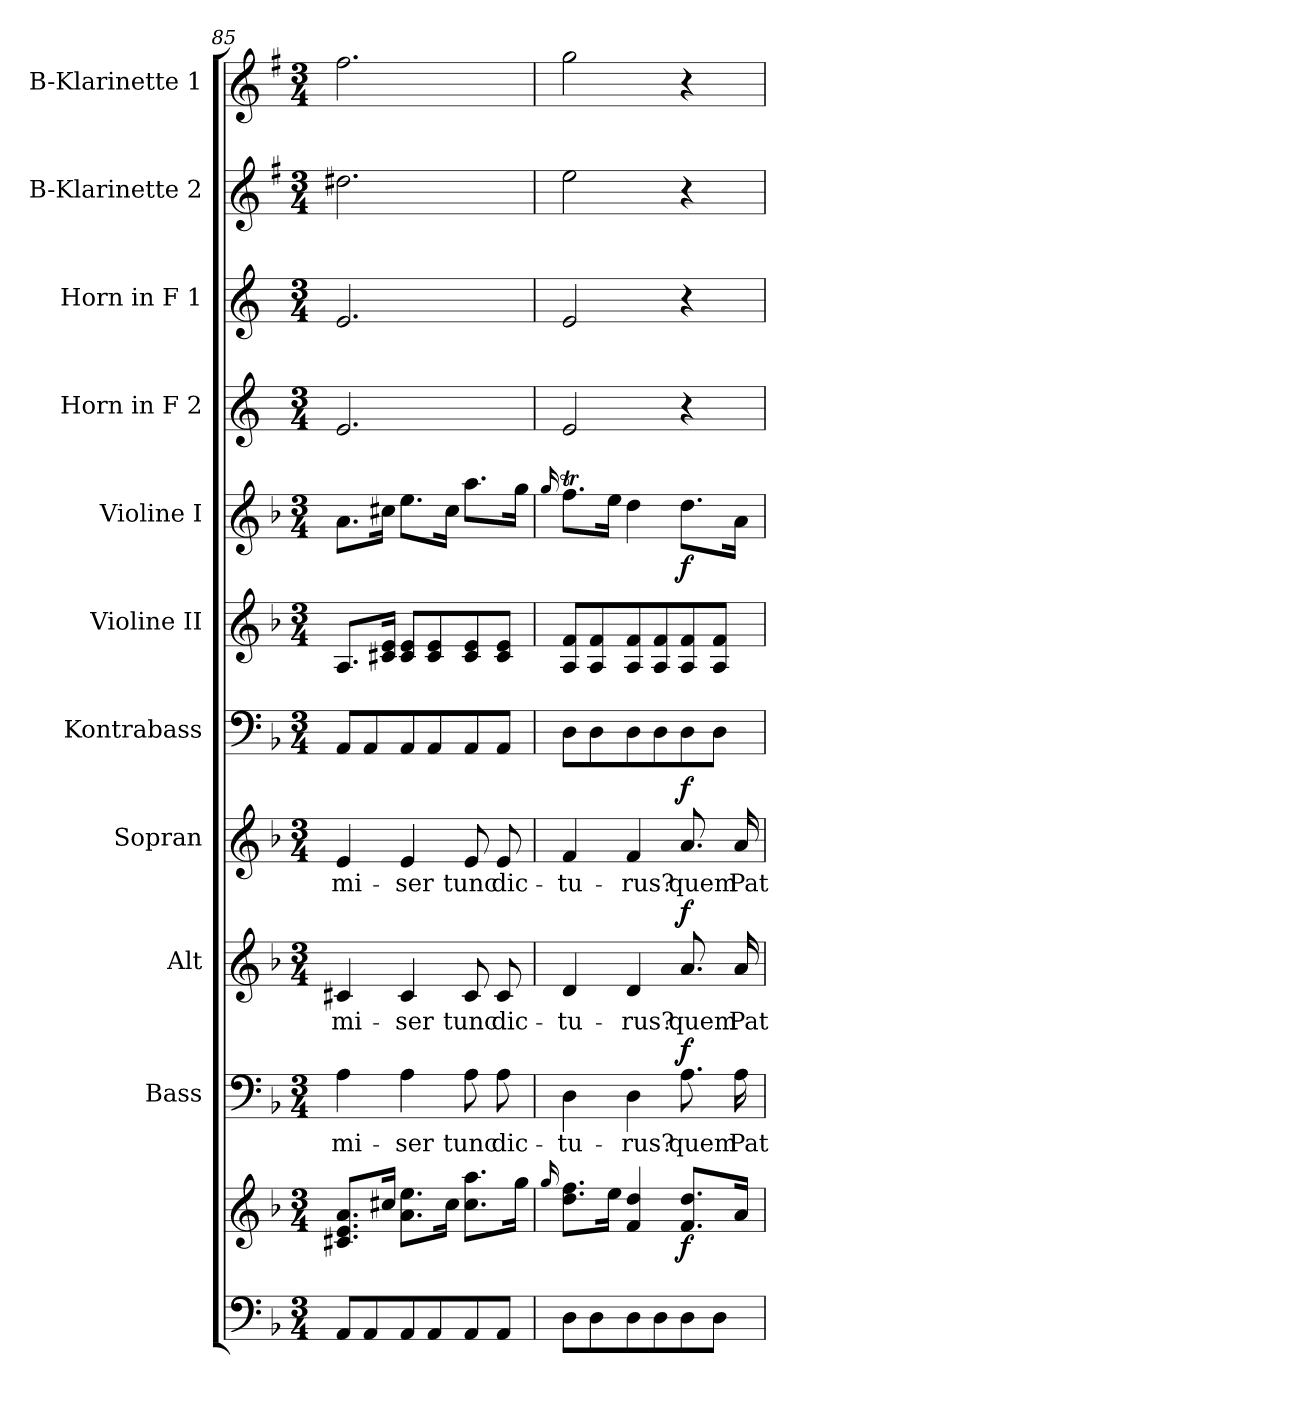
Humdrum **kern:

**kern	**kern	**dynam	**kern	**text	**dynam	**kern	**text	**dynam	**kern	**text	**dynam	**kern	**kern	**kern	**dynam	**kern	**kern	**kern	**kern
*part11	*part11	*part11	*part10	*part10	*part10	*part9	*part9	*part9	*part8	*part8	*part8	*part7	*part6	*part5	*part5	*part4	*part3	*part2	*part1
*staff12	*staff11	*staff11/12	*staff10	*staff10	*staff10	*staff9	*staff9	*staff9	*staff8	*staff8	*staff8	*staff7	*staff6	*staff5	*staff5	*staff4	*staff3	*staff2	*staff1
*	*	*	*I"Bass	*	*	*I"Alt	*	*	*I"Sopran	*	*	*I"Kontrabass	*I"Violine II	*I"Violine I	*	*I"Horn in F 2	*I"Horn in F 1	*I"B-Klarinette 2	*I"B-Klarinette 1
*	*	*	*I'B.	*	*	*I'A.	*	*	*I'S.	*	*	*I'Kb.	*I'Vl. II	*I'Vl. I	*	*	*	*I'B Kl. 2	*I'B Kl. 1
!!LO:PB:g=z
*clefF4	*clefG2	*	*clefF4	*	*	*clefG2	*	*	*clefG2	*	*	*clefF4	*clefG2	*clefG2	*	*clefG2	*clefG2	*clefG2	*clefG2
*	*	*	*	*	*	*	*	*	*	*	*	*ITrd7c12	*	*	*	*ITrd4c7	*ITrd4c7	*ITrd1c2	*ITrd1c2
*k[b-]	*k[b-]	*	*k[b-]	*	*	*k[b-]	*	*	*k[b-]	*	*	*k[b-]	*k[b-]	*k[b-]	*	*k[b-]	*k[b-]	*k[b-]	*k[b-]
*F:	*F:	*	*F:	*	*	*F:	*	*	*F:	*	*	*F:	*F:	*F:	*	*F:	*F:	*F:	*F:
*M3/4	*M3/4	*	*M3/4	*	*	*M3/4	*	*	*M3/4	*	*	*M3/4	*M3/4	*M3/4	*	*M3/4	*M3/4	*M3/4	*M3/4
=85	=85	=85	=85	=85	=85	=85	=85	=85	=85	=85	=85	=85	=85	=85	=85	=85	=85	=85	=85
!	!	!	!	!LO:LY:b	!	!	!LO:LY:b	!	!	!LO:LY:b	!	!	!	!	!	!	!	!	!
8AA/L	8.c#X/ 8.e/ 8.a/L	.	4A\	mi-	.	4c#X/	mi-	.	4e/	mi-	.	8AAA/L	8.A/L	8.a\L	.	2.A/	2.A/	2.cc#X\	2.ee\
8AA/	.	.	.	.	.	.	.	.	.	.	.	8AAA/	.	.	.	.	.	.	.
.	16cc#X/Jk	.	.	.	.	.	.	.	.	.	.	.	16c#X/ 16e/Jk	16cc#X\Jk	.	.	.	.	.
!	!	!	!	!LO:LY:b	!	!	!LO:LY:b	!	!	!LO:LY:b	!	!	!	!	!	!	!	!	!
8AA/	8.a\ 8.ee\L	.	4A\	-ser	.	4c#/	-ser	.	4e/	-ser	.	8AAA/	8c#/ 8e/L	8.ee\L	.	.	.	.	.
8AA/	.	.	.	.	.	.	.	.	.	.	.	8AAA/	8c#/ 8e/	.	.	.	.	.	.
.	16cc#\Jk	.	.	.	.	.	.	.	.	.	.	.	.	16cc#\Jk	.	.	.	.	.
!	!	!	!	!LO:LY:b	!	!	!LO:LY:b	!	!	!LO:LY:b	!	!	!	!	!	!	!	!	!
8AA/	8.cc#\ 8.aa\L	.	8A\	tunc	.	8c#/	tunc	.	8e/	tunc	.	8AAA/	8c#/ 8e/	8.aa\L	.	.	.	.	.
!	!	!	!	!LO:LY:b	!	!	!LO:LY:b	!	!	!LO:LY:b	!	!	!	!	!	!	!	!	!
8AA/J	.	.	8A\	dic-	.	8c#/	dic-	.	8e/	dic-	.	8AAA/J	8c#/ 8e/J	.	.	.	.	.	.
.	16gg\Jk	.	.	.	.	.	.	.	.	.	.	.	.	16gg\Jk	.	.	.	.	.
=86	=86	=86	=86	=86	=86	=86	=86	=86	=86	=86	=86	=86	=86	=86	=86	=86	=86	=86	=86
.	16qqgg/	.	.	.	.	.	.	.	.	.	.	.	.	16qqgg/	.	.	.	.	.
!	!	!	!	!LO:LY:b	!	!	!LO:LY:b	!	!	!LO:LY:b	!	!	!	!	!	!	!	!	!
8D\L	8.dd\ 8.ff\L	.	4D\	-tu-	.	4d/	-tu-	.	4f/	-tu-	.	8DD\L	8A/ 8f/L	8.ffT\L	.	2A/	2A/	2dd\	2ff\
8D\	.	.	.	.	.	.	.	.	.	.	.	8DD\	8A/ 8f/	.	.	.	.	.	.
.	16ee\Jk	.	.	.	.	.	.	.	.	.	.	.	.	16ee\Jk	.	.	.	.	.
!	!	!	!	!LO:LY:b	!	!	!LO:LY:b	!	!	!LO:LY:b	!	!	!	!	!	!	!	!	!
8D\	4f/ 4dd/	.	4D\	-rus?	.	4d/	-rus?	.	4f/	-rus?	.	8DD\	8A/ 8f/	4dd\	.	.	.	.	.
8D\	.	.	.	.	.	.	.	.	.	.	.	8DD\	8A/ 8f/	.	.	.	.	.	.
!	!	!LO:DY:b	!	!LO:LY:b	!LO:DY:a	!	!LO:LY:b	!LO:DY:a	!	!LO:LY:b	!LO:DY:a	!	!	!	!LO:DY:b	!	!	!	!
8D\	8.f/ 8.dd/L	f	8.A\	quem	f	8.a/	quem	f	8.a/	quem	f	8DD\	8A/ 8f/	8.dd\L	f	4r	4r	4r	4r
8D\J	.	.	.	.	.	.	.	.	.	.	.	8DD\J	8A/ 8f/J	.	.	.	.	.	.
!	!	!	!	!LO:LY:b	!	!	!LO:LY:b	!	!	!LO:LY:b	!	!	!	!	!	!	!	!	!
.	16a/Jk	.	16A\	Pat-	.	16a/	Pat-	.	16a/	Pat-	.	.	.	16a\Jk	.	.	.	.	.
=	=	=	=	=	=	=	=	=	=	=	=	=	=	=	=	=	=	=	=
*-	*-	*-	*-	*-	*-	*-	*-	*-	*-	*-	*-	*-	*-	*-	*-	*-	*-	*-	*-
